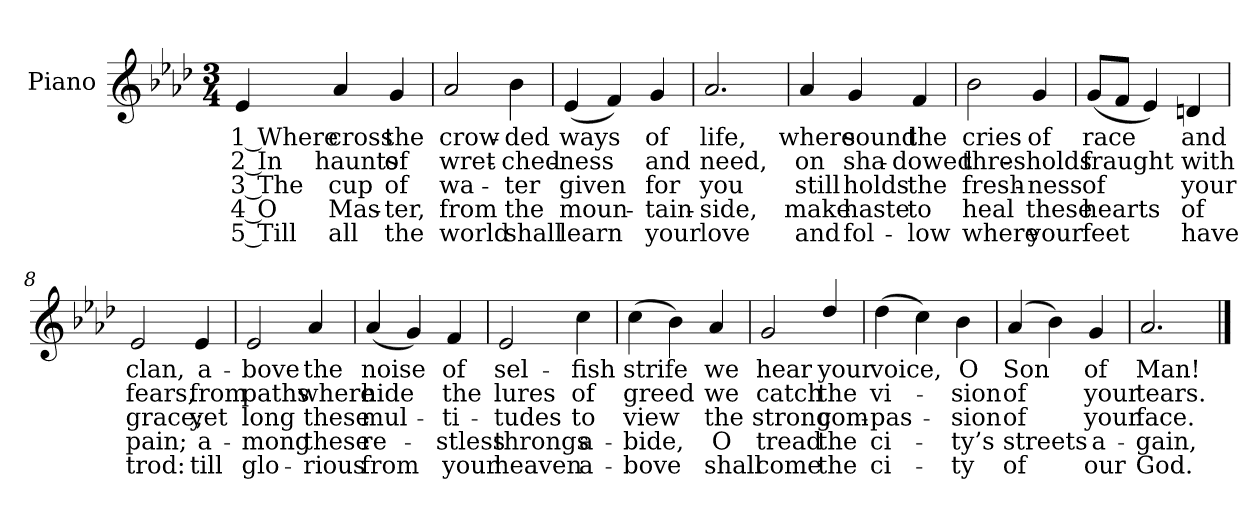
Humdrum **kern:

**kern	**text	**text	**text	**text	**text
*part1	*part1	*part1	*part1	*part1	*part1
*staff1	*staff1	*staff1	*staff1	*staff1	*staff1
*I"Piano	*	*	*	*	*
*I'Pno.	*	*	*	*	*
!!LO:PB:g=z
*clefG2	*	*	*	*	*
*k[b-e-a-d-]	*	*	*	*	*
*A-:	*	*	*	*	*
*M3/4	*	*	*	*	*
=1	=1	=1	=1	=1	=1
!	!LO:LY:b:color=#000000	!LO:LY:b:color=#000000	!LO:LY:b:color=#000000	!LO:LY:b:color=#000000	!LO:LY:b:color=#000000
4e-i/	1 Where	2 In	3 The	4 O	5 Till
!	!LO:LY:b:color=#000000	!LO:LY:b:color=#000000	!LO:LY:b:color=#000000	!LO:LY:b:color=#000000	!LO:LY:b:color=#000000
4a-i/	cross	haunts	cup	Mas-	-all
!	!LO:LY:b:color=#000000	!LO:LY:b:color=#000000	!LO:LY:b:color=#000000	!LO:LY:b:color=#000000	!LO:LY:b:color=#000000
4gi/	the	of	of	ter,	the
=2	=2	=2	=2	=2	=2
!	!LO:LY:b:color=#000000	!LO:LY:b:color=#000000	!LO:LY:b:color=#000000	!LO:LY:b:color=#000000	!LO:LY:b:color=#000000
2a-i/	crow-	wret-	wa-	-from	world
!	!LO:LY:b:color=#000000	!LO:LY:b:color=#000000	!LO:LY:b:color=#000000	!LO:LY:b:color=#000000	!LO:LY:b:color=#000000
4b-i\	-ded	-ched-	ter	the	shall
=3	=3	=3	=3	=3	=3
!	!LO:LY:b:color=#000000	!LO:LY:b:color=#000000	!LO:LY:b:color=#000000	!LO:LY:b:color=#000000	!LO:LY:b:color=#000000
(4e-i/	ways	-ness	given	moun-	-learn
4fi/)	.	.	.	.	.
!	!LO:LY:b:color=#000000	!LO:LY:b:color=#000000	!LO:LY:b:color=#000000	!LO:LY:b:color=#000000	!LO:LY:b:color=#000000
4gi/	of	and	for	tain-	-your
=4	=4	=4	=4	=4	=4
!	!LO:LY:b:color=#000000	!LO:LY:b:color=#000000	!LO:LY:b:color=#000000	!LO:LY:b:color=#000000	!LO:LY:b:color=#000000
2.a-i/	life,	need,	you	side,	love
=5	=5	=5	=5	=5	=5
!	!LO:LY:b:color=#000000	!LO:LY:b:color=#000000	!LO:LY:b:color=#000000	!LO:LY:b:color=#000000	!LO:LY:b:color=#000000
4a-i/	where	on	still	make	and
!	!LO:LY:b:color=#000000	!LO:LY:b:color=#000000	!LO:LY:b:color=#000000	!LO:LY:b:color=#000000	!LO:LY:b:color=#000000
4gi/	sound	sha-	holds	haste	fol-
!	!LO:LY:b:color=#000000	!LO:LY:b:color=#000000	!LO:LY:b:color=#000000	!LO:LY:b:color=#000000	!LO:LY:b:color=#000000
4fi/	the	-dowed	-the	to	low
!!LO:LB:g=z
=6	=6	=6	=6	=6	=6
!	!LO:LY:b:color=#000000	!LO:LY:b:color=#000000	!LO:LY:b:color=#000000	!LO:LY:b:color=#000000	!LO:LY:b:color=#000000
2b-i\	cries	thre-	fresh-	-heal	where
!	!LO:LY:b:color=#000000	!LO:LY:b:color=#000000	!LO:LY:b:color=#000000	!LO:LY:b:color=#000000	!LO:LY:b:color=#000000
4gi/	of	-sholds	ness	these	your
=7	=7	=7	=7	=7	=7
!	!LO:LY:b:color=#000000	!LO:LY:b:color=#000000	!LO:LY:b:color=#000000	!LO:LY:b:color=#000000	!LO:LY:b:color=#000000
(8gi/L	race	fraught	of	hearts	feet
8fi/J	.	.	.	.	.
4e-i/)	.	.	.	.	.
!	!LO:LY:b:color=#000000	!LO:LY:b:color=#000000	!LO:LY:b:color=#000000	!LO:LY:b:color=#000000	!LO:LY:b:color=#000000
4dni/	and	with	your	of	have
=8	=8	=8	=8	=8	=8
!	!LO:LY:b:color=#000000	!LO:LY:b:color=#000000	!LO:LY:b:color=#000000	!LO:LY:b:color=#000000	!LO:LY:b:color=#000000
2e-i/	clan,	fears,	grace;	pain;	trod:
!	!LO:LY:b:color=#000000	!LO:LY:b:color=#000000	!LO:LY:b:color=#000000	!LO:LY:b:color=#000000	!LO:LY:b:color=#000000
4e-i/	a-	from	yet	a-	-till
=9	=9	=9	=9	=9	=9
!	!LO:LY:b:color=#000000	!LO:LY:b:color=#000000	!LO:LY:b:color=#000000	!LO:LY:b:color=#000000	!LO:LY:b:color=#000000
2e-i/	-bove	paths	long	mong	glo-
!	!LO:LY:b:color=#000000	!LO:LY:b:color=#000000	!LO:LY:b:color=#000000	!LO:LY:b:color=#000000	!LO:LY:b:color=#000000
4a-i/	the	where	-these	these	rious
=10	=10	=10	=10	=10	=10
!	!LO:LY:b:color=#000000	!LO:LY:b:color=#000000	!LO:LY:b:color=#000000	!LO:LY:b:color=#000000	!LO:LY:b:color=#000000
(4a-i/	noise	hide	mul-	-re-	-from
4gi/)	.	.	.	.	.
!	!LO:LY:b:color=#000000	!LO:LY:b:color=#000000	!LO:LY:b:color=#000000	!LO:LY:b:color=#000000	!LO:LY:b:color=#000000
4fi/	of	the	ti-	-stless	your
!!LO:LB:g=z
=11	=11	=11	=11	=11	=11
!	!LO:LY:b:color=#000000	!LO:LY:b:color=#000000	!LO:LY:b:color=#000000	!LO:LY:b:color=#000000	!LO:LY:b:color=#000000
2e-i/	sel-	lures	tudes	throngs	heaven
!	!LO:LY:b:color=#000000	!LO:LY:b:color=#000000	!LO:LY:b:color=#000000	!LO:LY:b:color=#000000	!LO:LY:b:color=#000000
4cci\	-fish	of	to	a-	-a-
=12	=12	=12	=12	=12	=12
!	!LO:LY:b:color=#000000	!LO:LY:b:color=#000000	!LO:LY:b:color=#000000	!LO:LY:b:color=#000000	!LO:LY:b:color=#000000
(4cci\	strife	greed	-view	bide,	bove
4b-i\)	.	.	.	.	.
!	!LO:LY:b:color=#000000	!LO:LY:b:color=#000000	!LO:LY:b:color=#000000	!LO:LY:b:color=#000000	!LO:LY:b:color=#000000
4a-i/	we	we	the	O	shall
=13	=13	=13	=13	=13	=13
!	!LO:LY:b:color=#000000	!LO:LY:b:color=#000000	!LO:LY:b:color=#000000	!LO:LY:b:color=#000000	!LO:LY:b:color=#000000
2gi/	hear	catch	strong	tread	come
!	!LO:LY:b:color=#000000	!LO:LY:b:color=#000000	!LO:LY:b:color=#000000	!LO:LY:b:color=#000000	!LO:LY:b:color=#000000
4dd-i/	your	the	com-	-the	the
=14	=14	=14	=14	=14	=14
!	!LO:LY:b:color=#000000	!LO:LY:b:color=#000000	!LO:LY:b:color=#000000	!LO:LY:b:color=#000000	!LO:LY:b:color=#000000
(4dd-i\	voice,	vi-	pas-	-ci-	-ci-
4cci\)	.	.	.	.	.
!	!LO:LY:b:color=#000000	!LO:LY:b:color=#000000	!LO:LY:b:color=#000000	!LO:LY:b:color=#000000	!LO:LY:b:color=#000000
4b-i\	O	-sion	-sion	ty’s	ty
=15	=15	=15	=15	=15	=15
!	!LO:LY:b:color=#000000	!LO:LY:b:color=#000000	!LO:LY:b:color=#000000	!LO:LY:b:color=#000000	!LO:LY:b:color=#000000
(4a-i/	Son	of	of	streets	of
4b-i\)	.	.	.	.	.
!	!LO:LY:b:color=#000000	!LO:LY:b:color=#000000	!LO:LY:b:color=#000000	!LO:LY:b:color=#000000	!LO:LY:b:color=#000000
4gi/	of	your	your	a-	-our
=16	=16	=16	=16	=16	=16
!	!LO:LY:b:color=#000000	!LO:LY:b:color=#000000	!LO:LY:b:color=#000000	!LO:LY:b:color=#000000	!LO:LY:b:color=#000000
2.a-i/	Man!	tears.	face.	gain,	God.
==	==	==	==	==	==
*-	*-	*-	*-	*-	*-
